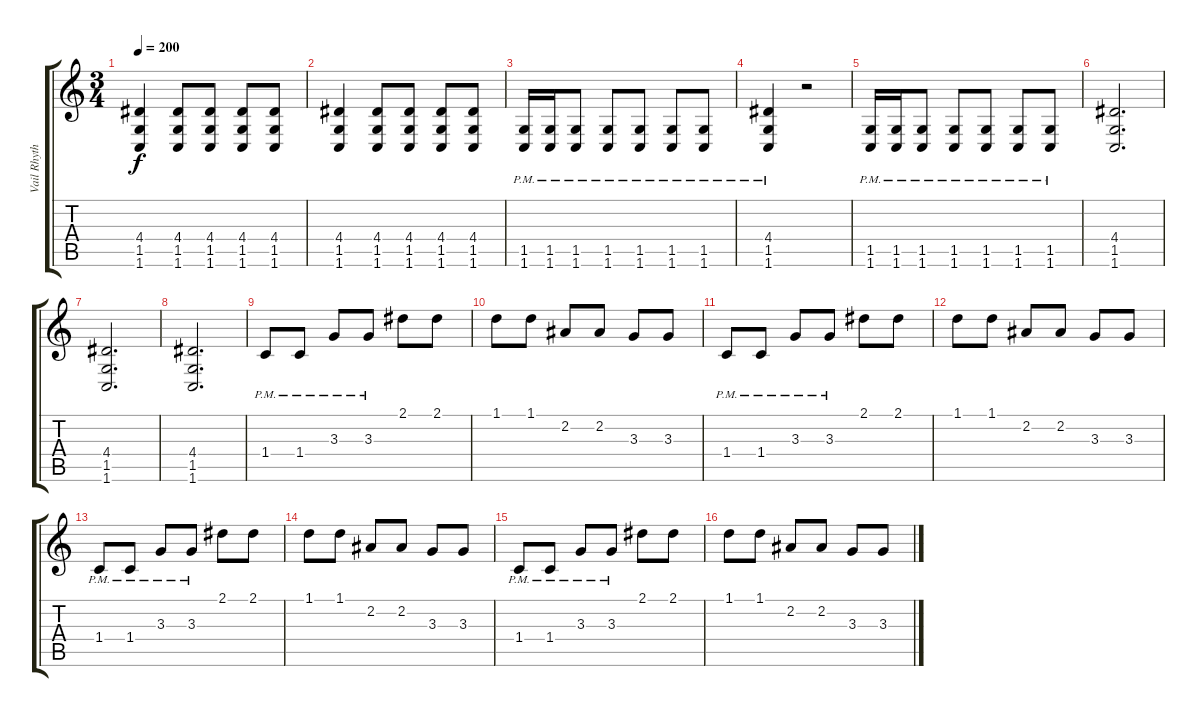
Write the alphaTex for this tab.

\track ("Vail Rhythm" "Vail Rhyth") {instrument overdrivenguitar}
\staff {score tabs}
\tuning (Db4 Ab3 E3 B2 Gb2 B1) {hide}
\ts (3 4)
\tempo 200
\clef g2
\ks c
(4.4 1.5 1.6).4{dy f} (4.4 1.5 1.6).8 (4.4 1.5 1.6).8 (4.4 1.5 1.6).8 (4.4 1.5 1.6).8 |
(4.4 1.5 1.6).4 (4.4 1.5 1.6).8 (4.4 1.5 1.6).8 (4.4 1.5 1.6).8 (4.4 1.5 1.6).8 |
(1.5{pm} 1.6{pm}).16 (1.5{pm} 1.6{pm}).16 (1.5{pm} 1.6{pm}).8 (1.5{pm} 1.6{pm}).8 (1.5{pm} 1.6{pm}).8 (1.5{pm} 1.6{pm}).8 (1.5{pm} 1.6{pm}).8 |
(4.4{pm} 1.5{pm} 1.6{pm}).4 r.2 |
(1.5{pm} 1.6{pm}).16 (1.5{pm} 1.6{pm}).16 (1.5{pm} 1.6{pm}).8 (1.5{pm} 1.6{pm}).8 (1.5{pm} 1.6{pm}).8 (1.5{pm} 1.6{pm}).8 (1.5{pm} 1.6{pm}).8 |
(4.4 1.5 1.6).2{d} |
(4.4 1.5 1.6).2{d} |
(4.4 1.5 1.6).2{d} |
1.4{pm}.8 1.4{pm}.8 3.3{pm}.8 3.3{pm}.8 2.1.8 2.1.8 |
1.1.8 1.1.8 2.2.8 2.2.8 3.3.8 3.3.8 |
1.4{pm}.8 1.4{pm}.8 3.3{pm}.8 3.3{pm}.8 2.1.8 2.1.8 |
1.1.8 1.1.8 2.2.8 2.2.8 3.3.8 3.3.8 |
1.4{pm}.8 1.4{pm}.8 3.3{pm}.8 3.3{pm}.8 2.1.8 2.1.8 |
1.1.8 1.1.8 2.2.8 2.2.8 3.3.8 3.3.8 |
1.4{pm}.8 1.4{pm}.8 3.3{pm}.8 3.3{pm}.8 2.1.8 2.1.8 |
1.1.8 1.1.8 2.2.8 2.2.8 3.3.8 3.3.8
